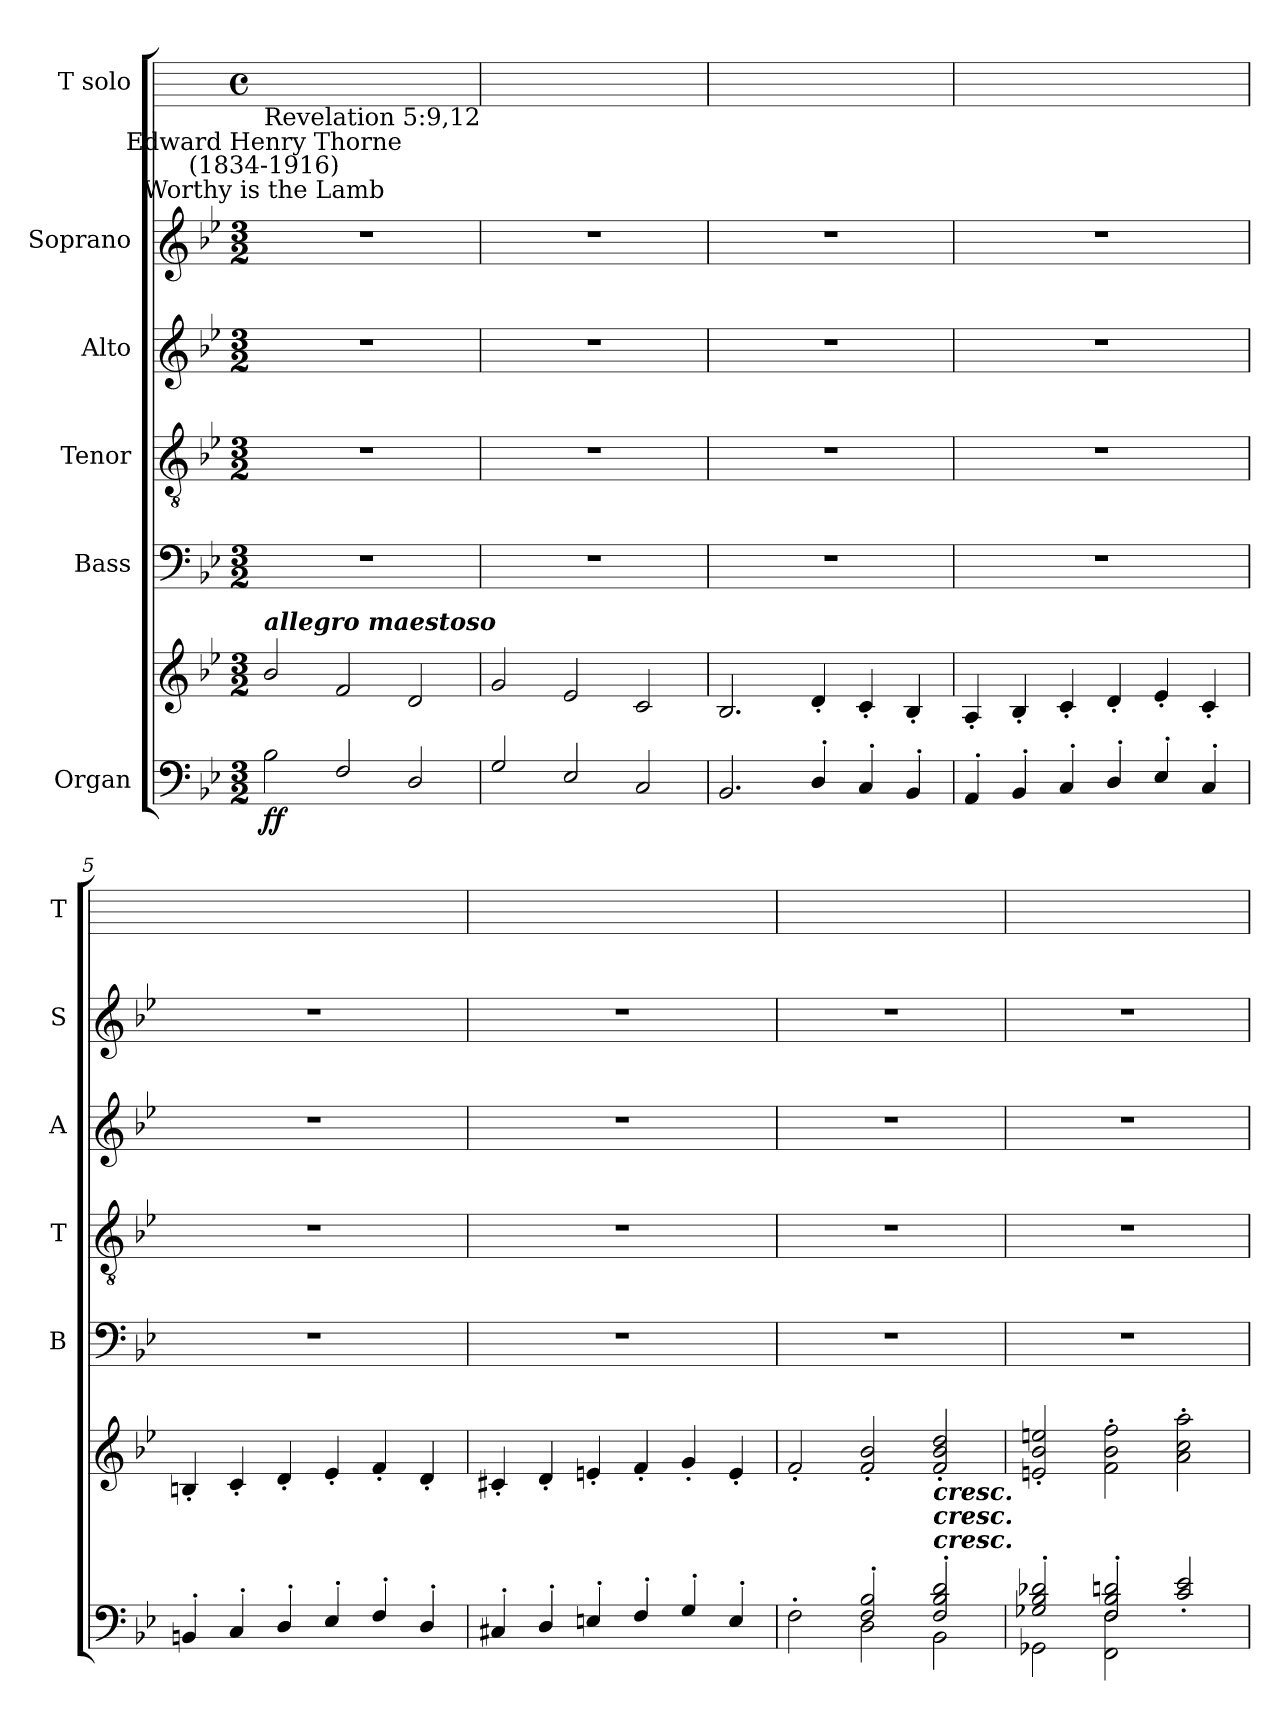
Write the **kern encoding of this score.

**kern	**kern	**dynam	**kern	**kern	**kern	**kern	**kern
*part6	*part6	*part6	*part5	*part4	*part3	*part2	*part1
*staff7	*staff6	*staff6/7	*staff5	*staff4	*staff3	*staff2	*staff1
*I"Organ	*	*	*I"Bass	*I"Tenor	*I"Alto	*I"Soprano	*I"T solo
*	*	*	*I'B	*I'T	*I'A	*I'S	*I'T
*clefF4	*clefG2	*	*clefF4	*clefGv2	*clefG2	*clefG2	*
*k[b-e-]	*k[b-e-]	*	*k[b-e-]	*k[b-e-]	*k[b-e-]	*k[b-e-]	*
*B-:	*B-:	*	*B-:	*B-:	*B-:	*B-:	*
*M3/2	*M3/2	*	*M3/2	*M3/2	*M3/2	*M3/2	*M4/4
*	*	*	*	*	*	*	*met(c)
*MM184	*MM184	*	*MM184	*MM184	*MM184	*MM184	*MM184
=1	=1	=1	=1	=1	=1	=1	=1
*^	*	*	*	*	*	*	*
!	!	!	!	!	!	!	!LO:TX:a:cj:t=Worthy is the Lamb	!
!	!	!	!	!	!	!	!LO:TX:a:cj:t=Edward Henry Thorne\n(1834-1916)	!
!	!	!	!	!	!	!	!LO:TX:a:t=Revelation 5&colon;9,12	!
!	!	!LO:TX:a:Bi:t=allegro maestoso	!	!	!	!	!	!
!	!LO:N:vis=1	!	!LO:DY:b=2	!LO:N:vis=1	!LO:N:vis=1	!LO:N:vis=1	!LO:N:vis=1	!
!	!	!	!LO:DY:n=1:b	!	!	!	!	!
2B-\	1.ryy	2b-/	f f	1.r	1.r	1.r	1.r	1.r
2F/	.	2f	.	.	.	.	.	.
2D/	.	2d	.	.	.	.	.	.
=2	=2	=2	=2	=2	=2	=2	=2	=2
!	!LO:N:vis=1	!	!	!LO:N:vis=1	!LO:N:vis=1	!LO:N:vis=1	!LO:N:vis=1	!
2G/	1.ryy	2g	.	1.r	1.r	1.r	1.r	1.r
2E-/	.	2e-	.	.	.	.	.	.
2C/	.	2c	.	.	.	.	.	.
=3	=3	=3	=3	=3	=3	=3	=3	=3
!	!LO:N:vis=1	!	!	!LO:N:vis=1	!LO:N:vis=1	!LO:N:vis=1	!LO:N:vis=1	!
2.BB-/	1.ryy	2.B-	.	1.r	1.r	1.r	1.r	1.r
4D'/	.	4d'	.	.	.	.	.	.
4C'/	.	4c'	.	.	.	.	.	.
4BB-'/	.	4B-'	.	.	.	.	.	.
=4	=4	=4	=4	=4	=4	=4	=4	=4
!	!LO:N:vis=1	!	!	!LO:N:vis=1	!LO:N:vis=1	!LO:N:vis=1	!LO:N:vis=1	!
4AA'/	1.ryy	4A'	.	1.r	1.r	1.r	1.r	1.r
4BB-'/	.	4B-'	.	.	.	.	.	.
4C'/	.	4c'	.	.	.	.	.	.
4D'/	.	4d'	.	.	.	.	.	.
4E-'/	.	4e-'	.	.	.	.	.	.
4C'/	.	4c'	.	.	.	.	.	.
=5	=5	=5	=5	=5	=5	=5	=5	=5
!	!LO:N:vis=1	!	!	!LO:N:vis=1	!LO:N:vis=1	!LO:N:vis=1	!LO:N:vis=1	!
4BBn'/	1.ryy	4Bn'	.	1.r	1.r	1.r	1.r	1.r
4C'/	.	4c'	.	.	.	.	.	.
4D'/	.	4d'	.	.	.	.	.	.
4E-'/	.	4e-'	.	.	.	.	.	.
4F'/	.	4f'	.	.	.	.	.	.
4D'/	.	4d'	.	.	.	.	.	.
=6	=6	=6	=6	=6	=6	=6	=6	=6
!	!LO:N:vis=1	!	!	!LO:N:vis=1	!LO:N:vis=1	!LO:N:vis=1	!LO:N:vis=1	!
4C#X'/	1.ryy	4c#X'	.	1.r	1.r	1.r	1.r	1.r
4D'/	.	4d'	.	.	.	.	.	.
4En'/	.	4en'	.	.	.	.	.	.
4F'/	.	4f'	.	.	.	.	.	.
4G'/	.	4g'	.	.	.	.	.	.
4E'/	.	4e'	.	.	.	.	.	.
=7	=7	=7	=7	=7	=7	=7	=7	=7
!	!	!	!	!LO:N:vis=1	!LO:N:vis=1	!LO:N:vis=1	!LO:N:vis=1	!
2F'\	2ryy	2f'	.	1.r	1.r	1.r	1.r	1.r
2F/' 2B-/'	2D\	2f' 2b-'	.	.	.	.	.	.
!	!	!LO:TX:b:Bi:t=cresc.	!	!	!	!	!	!
!LO:TX:a:Bi:t=cresc.	!	!	!	!	!	!	!	!
!LO:TX:a:Bi:t=cresc.	!	!	!	!	!	!	!	!
2F/' 2B-/' 2d/'	2BB-\	2f' 2b-' 2dd'	.	.	.	.	.	.
=8	=8	=8	=8	=8	=8	=8	=8	=8
!	!	!	!	!LO:N:vis=1	!LO:N:vis=1	!LO:N:vis=1	!LO:N:vis=1	!
2G-X/' 2B-/' 2d-X/'	2GG-X\	2en' 2b-' 2een'	.	1.r	1.r	1.r	1.r	1.r
2F/' 2B-/' 2dn/'	2FF\ 2F\	2f' 2b-' 2ff'	.	.	.	.	.	.
2c/' 2e-/'	2ryy	2a' 2cc' 2aa'	.	.	.	.	.	.
*v	*v	*	*	*	*	*	*	*
=	=	=	=	=	=	=	=
*-	*-	*-	*-	*-	*-	*-	*-
